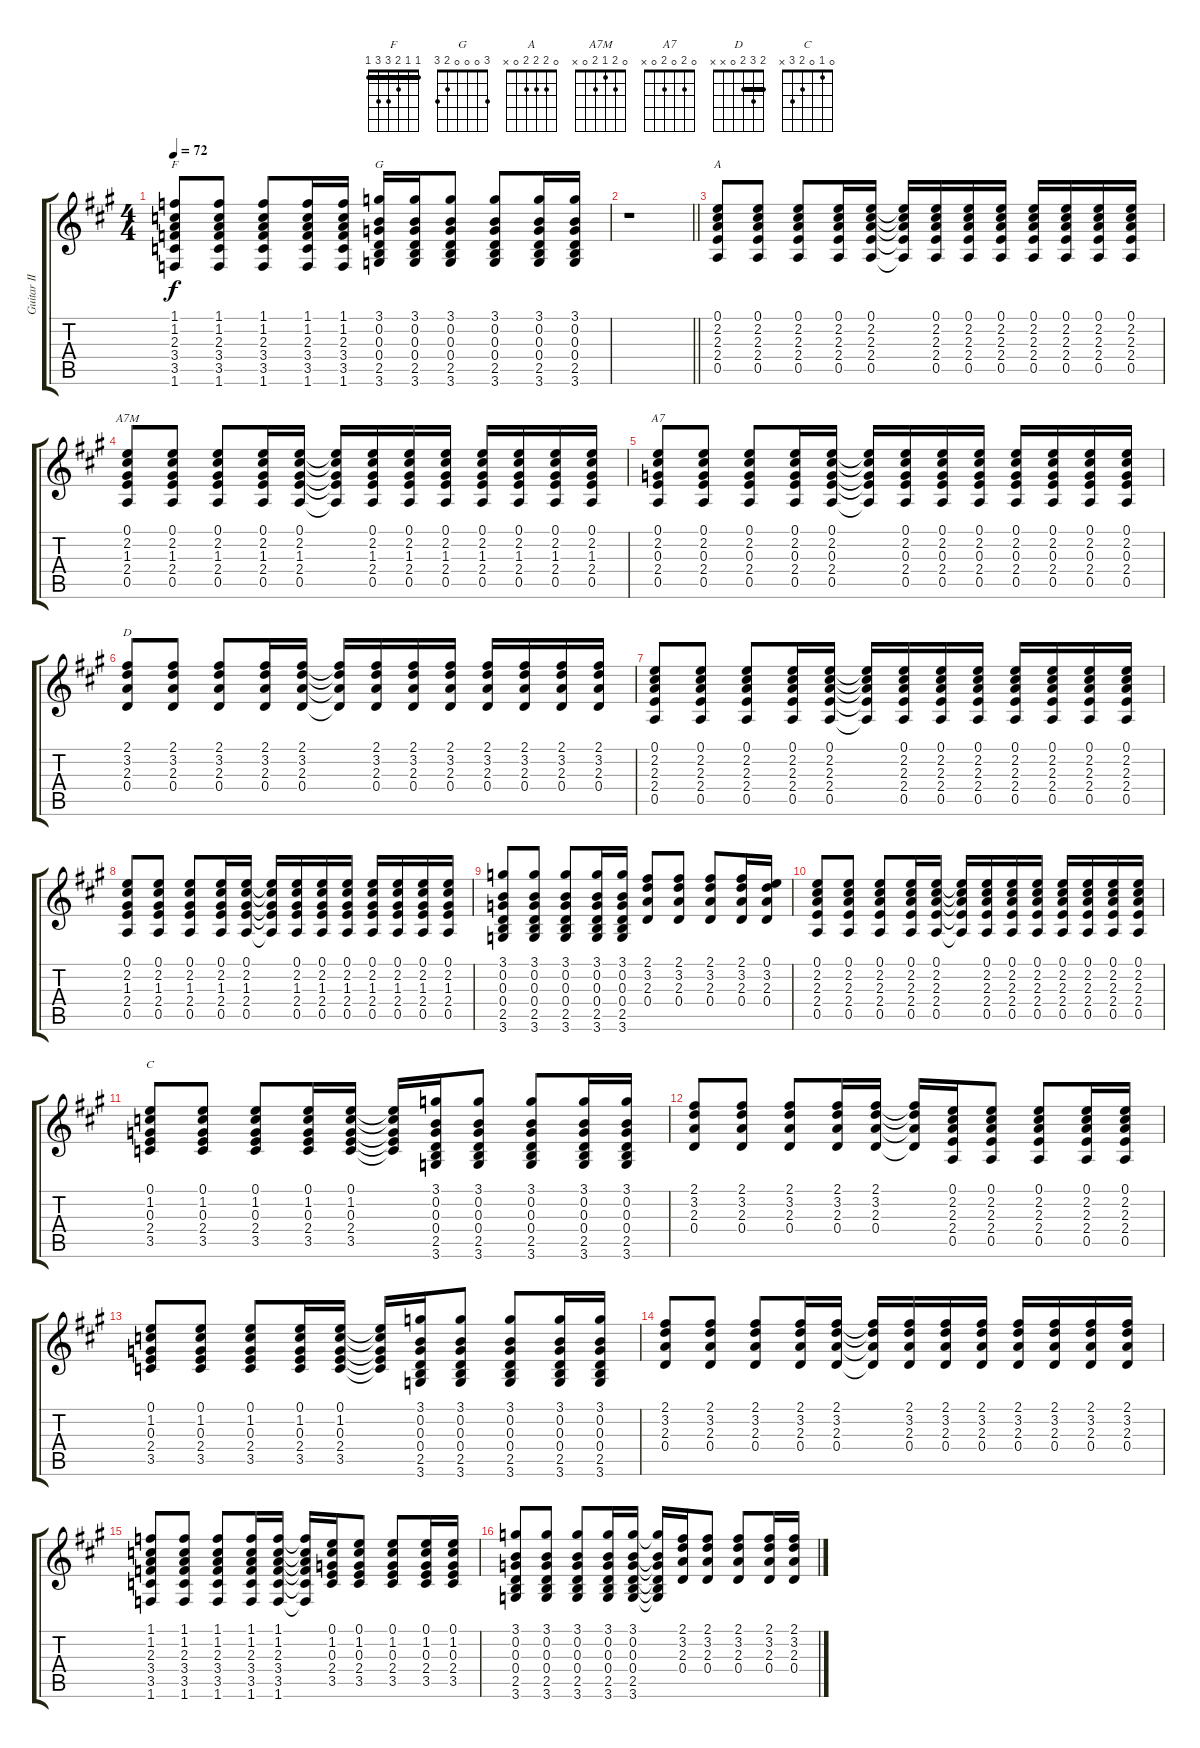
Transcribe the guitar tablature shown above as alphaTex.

\track ("Guitar II" "Guitar II") {instrument acousticguitarsteel}
\staff {score tabs}
\tuning (E4 B3 G3 D3 A2 E2) {hide}
\chord ("F" 1 1 2 3 3 1) {barre 1}
\chord ("G" 3 0 0 0 2 3)
\chord ("A" 0 2 2 2 0 x)
\chord ("A7M" 0 2 1 2 0 x)
\chord ("A7" 0 2 0 2 0 x)
\chord ("D" 2 3 2 0 x x) {barre 2}
\chord ("C" 0 1 0 2 3 x)
\ts (4 4)
\tempo 72
\clef g2
\ks a
(1.1 1.2 2.3 3.4 3.5 1.6).8{ch "F" dy f} (1.1 1.2 2.3 3.4 3.5 1.6).8 (1.1 1.2 2.3 3.4 3.5 1.6).8 (1.1 1.2 2.3 3.4 3.5 1.6).16 (1.1 1.2 2.3 3.4 3.5 1.6).16 (3.1 0.2 0.3 0.4 2.5 3.6).16{ch "G"} (3.1 0.2 0.3 0.4 2.5 3.6).16 (3.1 0.2 0.3 0.4 2.5 3.6).8 (3.1 0.2 0.3 0.4 2.5 3.6).8 (3.1 0.2 0.3 0.4 2.5 3.6).16 (3.1 0.2 0.3 0.4 2.5 3.6).16 |
\barLineRight lightlight
r.1 |
(0.1 2.2 2.3 2.4 0.5).8{ch "A"} (0.1 2.2 2.3 2.4 0.5).8 (0.1 2.2 2.3 2.4 0.5).8 (0.1 2.2 2.3 2.4 0.5).16 (0.1 2.2 2.3 2.4 0.5).16 (0.1{t} 2.2{t} 2.3{t} 2.4{t} 0.5{t}).16 (0.1 2.2 2.3 2.4 0.5).16 (0.1 2.2 2.3 2.4 0.5).16 (0.1 2.2 2.3 2.4 0.5).16 (0.1 2.2 2.3 2.4 0.5).16 (0.1 2.2 2.3 2.4 0.5).16 (0.1 2.2 2.3 2.4 0.5).16 (0.1 2.2 2.3 2.4 0.5).16 |
(0.1 2.2 1.3 2.4 0.5).8{ch "A7M"} (0.1 2.2 1.3 2.4 0.5).8 (0.1 2.2 1.3 2.4 0.5).8 (0.1 2.2 1.3 2.4 0.5).16 (0.1 2.2 1.3 2.4 0.5).16 (0.1{t} 2.2{t} 1.3{t} 2.4{t} 0.5{t}).16 (0.1 2.2 1.3 2.4 0.5).16 (0.1 2.2 1.3 2.4 0.5).16 (0.1 2.2 1.3 2.4 0.5).16 (0.1 2.2 1.3 2.4 0.5).16 (0.1 2.2 1.3 2.4 0.5).16 (0.1 2.2 1.3 2.4 0.5).16 (0.1 2.2 1.3 2.4 0.5).16 |
(0.1 2.2 0.3 2.4 0.5).8{ch "A7"} (0.1 2.2 0.3 2.4 0.5).8 (0.1 2.2 0.3 2.4 0.5).8 (0.1 2.2 0.3 2.4 0.5).16 (0.1 2.2 0.3 2.4 0.5).16 (0.1{t} 2.2{t} 0.3{t} 2.4{t} 0.5{t}).16 (0.1 2.2 0.3 2.4 0.5).16 (0.1 2.2 0.3 2.4 0.5).16 (0.1 2.2 0.3 2.4 0.5).16 (0.1 2.2 0.3 2.4 0.5).16 (0.1 2.2 0.3 2.4 0.5).16 (0.1 2.2 0.3 2.4 0.5).16 (0.1 2.2 0.3 2.4 0.5).16 |
(2.1 3.2 2.3 0.4).8{ch "D"} (2.1 3.2 2.3 0.4).8 (2.1 3.2 2.3 0.4).8 (2.1 3.2 2.3 0.4).16 (2.1 3.2 2.3 0.4).16 (2.1{t} 3.2{t} 2.3{t} 0.4{t}).16 (2.1 3.2 2.3 0.4).16 (2.1 3.2 2.3 0.4).16 (2.1 3.2 2.3 0.4).16 (2.1 3.2 2.3 0.4).16 (2.1 3.2 2.3 0.4).16 (2.1 3.2 2.3 0.4).16 (2.1 3.2 2.3 0.4).16 |
(0.1 2.2 2.3 2.4 0.5).8 (0.1 2.2 2.3 2.4 0.5).8 (0.1 2.2 2.3 2.4 0.5).8 (0.1 2.2 2.3 2.4 0.5).16 (0.1 2.2 2.3 2.4 0.5).16 (0.1{t} 2.2{t} 2.3{t} 2.4{t} 0.5{t}).16 (0.1 2.2 2.3 2.4 0.5).16 (0.1 2.2 2.3 2.4 0.5).16 (0.1 2.2 2.3 2.4 0.5).16 (0.1 2.2 2.3 2.4 0.5).16 (0.1 2.2 2.3 2.4 0.5).16 (0.1 2.2 2.3 2.4 0.5).16 (0.1 2.2 2.3 2.4 0.5).16 |
(0.1 2.2 1.3 2.4 0.5).8 (0.1 2.2 1.3 2.4 0.5).8 (0.1 2.2 1.3 2.4 0.5).8 (0.1 2.2 1.3 2.4 0.5).16 (0.1 2.2 1.3 2.4 0.5).16 (0.1{t} 2.2{t} 1.3{t} 2.4{t} 0.5{t}).16 (0.1 2.2 1.3 2.4 0.5).16 (0.1 2.2 1.3 2.4 0.5).16 (0.1 2.2 1.3 2.4 0.5).16 (0.1 2.2 1.3 2.4 0.5).16 (0.1 2.2 1.3 2.4 0.5).16 (0.1 2.2 1.3 2.4 0.5).16 (0.1 2.2 1.3 2.4 0.5).16 |
(3.1 0.2 0.3 0.4 2.5 3.6).8 (3.1 0.2 0.3 0.4 2.5 3.6).8 (3.1 0.2 0.3 0.4 2.5 3.6).8 (3.1 0.2 0.3 0.4 2.5 3.6).16 (3.1 0.2 0.3 0.4 2.5 3.6).16 (2.1 3.2 2.3 0.4).8 (2.1 3.2 2.3 0.4).8 (2.1 3.2 2.3 0.4).8 (2.1 3.2 2.3 0.4).16 (0.1 3.2 2.3 0.4).16 |
(0.1 2.2 2.3 2.4 0.5).8 (0.1 2.2 2.3 2.4 0.5).8 (0.1 2.2 2.3 2.4 0.5).8 (0.1 2.2 2.3 2.4 0.5).16 (0.1 2.2 2.3 2.4 0.5).16 (0.1{t} 2.2{t} 2.3{t} 2.4{t} 0.5{t}).16 (0.1 2.2 2.3 2.4 0.5).16 (0.1 2.2 2.3 2.4 0.5).16 (0.1 2.2 2.3 2.4 0.5).16 (0.1 2.2 2.3 2.4 0.5).16 (0.1 2.2 2.3 2.4 0.5).16 (0.1 2.2 2.3 2.4 0.5).16 (0.1 2.2 2.3 2.4 0.5).16 |
(0.1 1.2 0.3 2.4 3.5).8{ch "C"} (0.1 1.2 0.3 2.4 3.5).8 (0.1 1.2 0.3 2.4 3.5).8 (0.1 1.2 0.3 2.4 3.5).16 (0.1 1.2 0.3 2.4 3.5).16 (0.1{t} 1.2{t} 0.3{t} 2.4{t} 3.5{t}).16 (3.1 0.2 0.3 0.4 2.5 3.6).16 (3.1 0.2 0.3 0.4 2.5 3.6).8 (3.1 0.2 0.3 0.4 2.5 3.6).8 (3.1 0.2 0.3 0.4 2.5 3.6).16 (3.1 0.2 0.3 0.4 2.5 3.6).16 |
(2.1 3.2 2.3 0.4).8 (2.1 3.2 2.3 0.4).8 (2.1 3.2 2.3 0.4).8 (2.1 3.2 2.3 0.4).16 (2.1 3.2 2.3 0.4).16 (2.1{t} 3.2{t} 2.3{t} 0.4{t}).16 (0.1 2.2 2.3 2.4 0.5).16 (0.1 2.2 2.3 2.4 0.5).8 (0.1 2.2 2.3 2.4 0.5).8 (0.1 2.2 2.3 2.4 0.5).16 (0.1 2.2 2.3 2.4 0.5).16 |
(0.1 1.2 0.3 2.4 3.5).8 (0.1 1.2 0.3 2.4 3.5).8 (0.1 1.2 0.3 2.4 3.5).8 (0.1 1.2 0.3 2.4 3.5).16 (0.1 1.2 0.3 2.4 3.5).16 (0.1{t} 1.2{t} 0.3{t} 2.4{t} 3.5{t}).16 (3.1 0.2 0.3 0.4 2.5 3.6).16 (3.1 0.2 0.3 0.4 2.5 3.6).8 (3.1 0.2 0.3 0.4 2.5 3.6).8 (3.1 0.2 0.3 0.4 2.5 3.6).16 (3.1 0.2 0.3 0.4 2.5 3.6).16 |
(2.1 3.2 2.3 0.4).8 (2.1 3.2 2.3 0.4).8 (2.1 3.2 2.3 0.4).8 (2.1 3.2 2.3 0.4).16 (2.1 3.2 2.3 0.4).16 (2.1{t} 3.2{t} 2.3{t} 0.4{t}).16 (2.1 3.2 2.3 0.4).16 (2.1 3.2 2.3 0.4).16 (2.1 3.2 2.3 0.4).16 (2.1 3.2 2.3 0.4).16 (2.1 3.2 2.3 0.4).16 (2.1 3.2 2.3 0.4).16 (2.1 3.2 2.3 0.4).16 |
(1.1 1.2 2.3 3.4 3.5 1.6).8 (1.1 1.2 2.3 3.4 3.5 1.6).8 (1.1 1.2 2.3 3.4 3.5 1.6).8 (1.1 1.2 2.3 3.4 3.5 1.6).16 (1.1 1.2 2.3 3.4 3.5 1.6).16 (1.1{t} 1.2{t} 2.3{t} 3.4{t} 3.5{t} 1.6{t}).16 (0.1 1.2 0.3 2.4 3.5).16 (0.1 1.2 0.3 2.4 3.5).8 (0.1 1.2 0.3 2.4 3.5).8 (0.1 1.2 0.3 2.4 3.5).16 (0.1 1.2 0.3 2.4 3.5).16 |
(3.1 0.2 0.3 0.4 2.5 3.6).8 (3.1 0.2 0.3 0.4 2.5 3.6).8 (3.1 0.2 0.3 0.4 2.5 3.6).8 (3.1 0.2 0.3 0.4 2.5 3.6).16 (3.1 0.2 0.3 0.4 2.5 3.6).16 (3.1{t} 0.2{t} 0.3{t} 0.4{t} 2.5{t} 3.6{t}).16 (2.1 3.2 2.3 0.4).16 (2.1 3.2 2.3 0.4).8 (2.1 3.2 2.3 0.4).8 (2.1 3.2 2.3 0.4).16 (2.1 3.2 2.3 0.4).16
